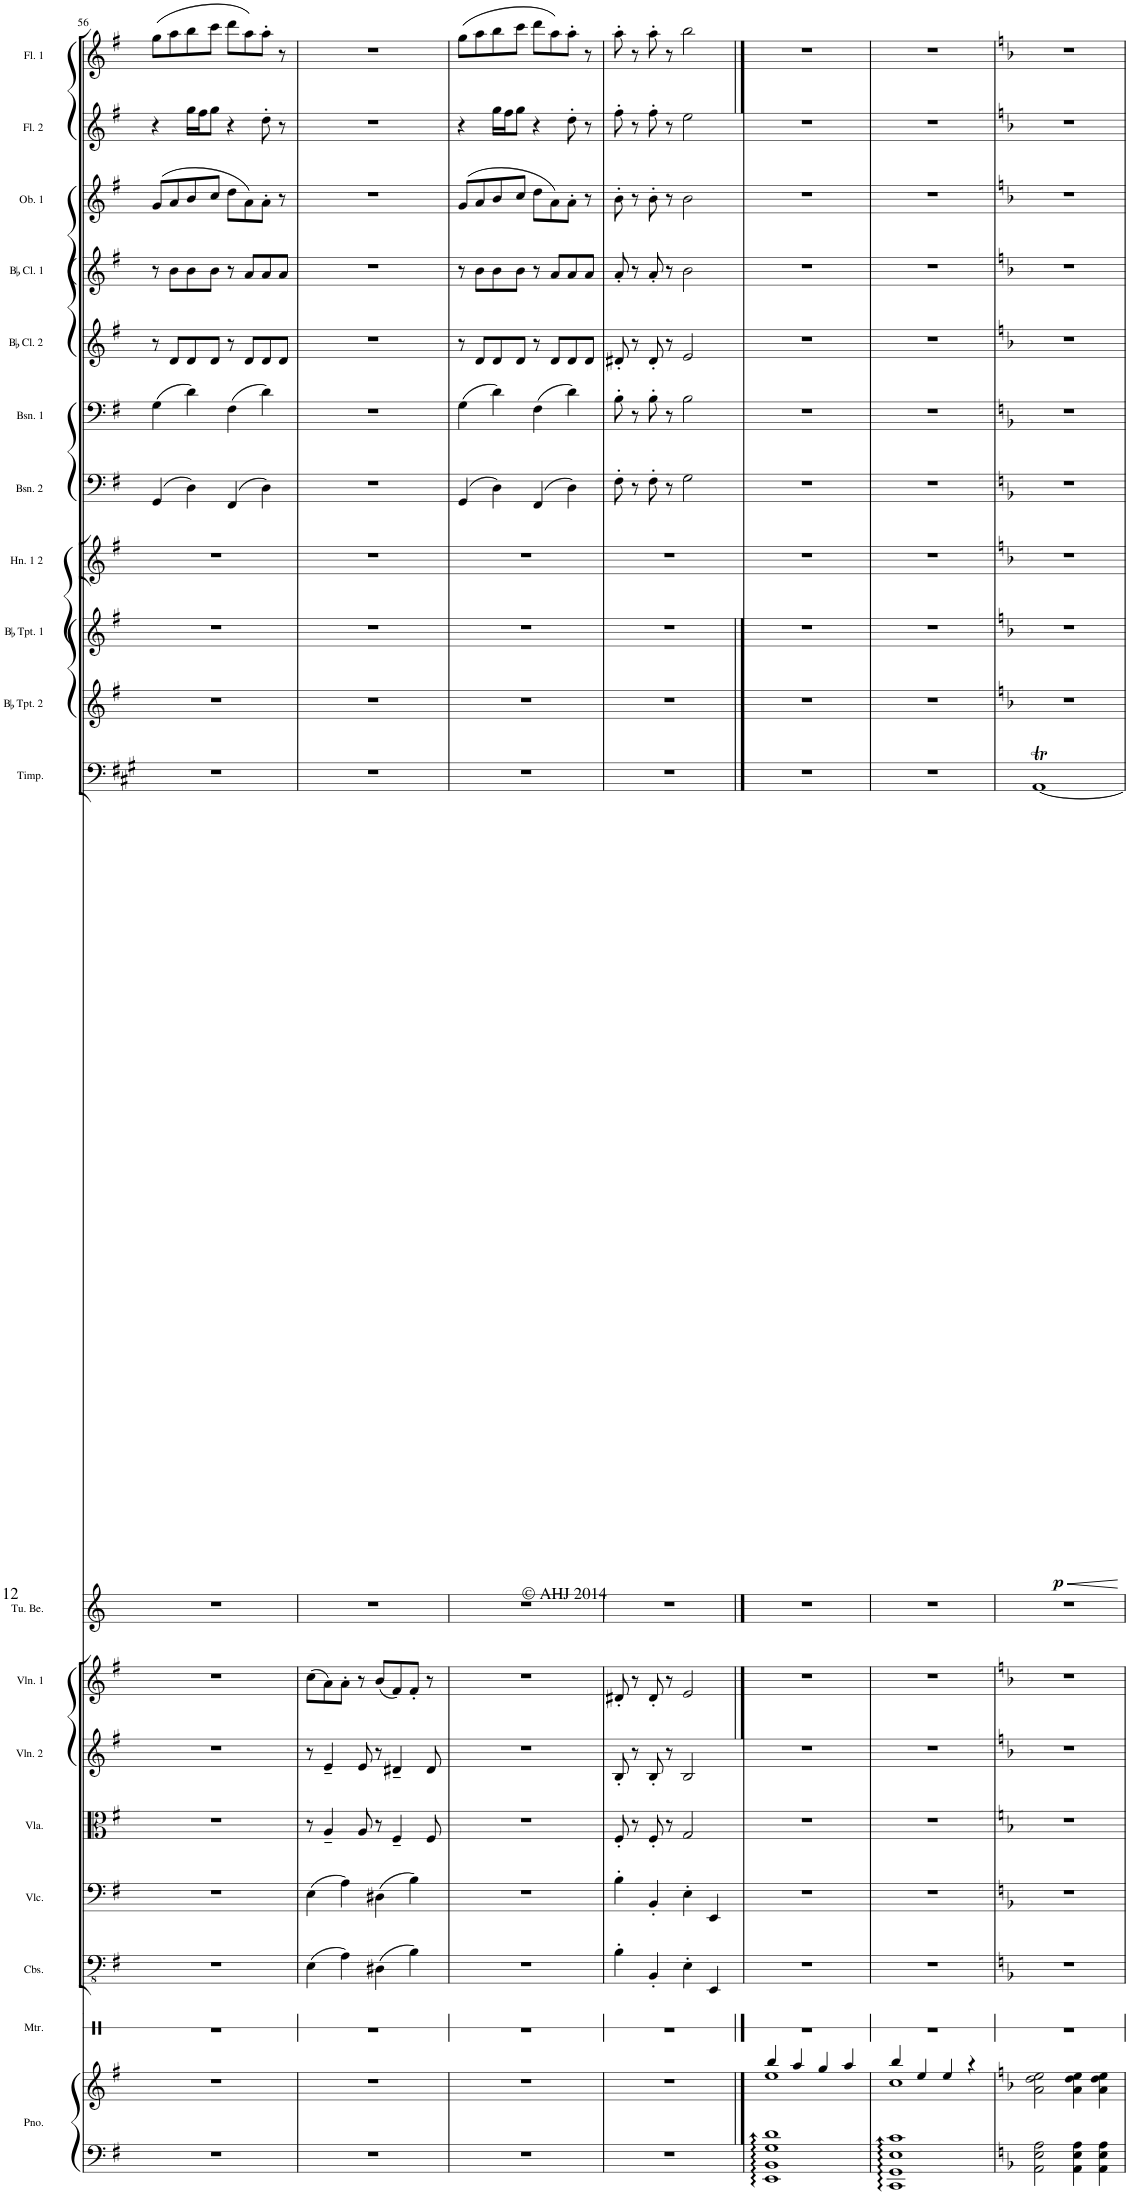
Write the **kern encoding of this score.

**kern	**kern	**kern	**kern	**kern	**kern	**kern	**kern	**kern	**kern	**dynam	**kern	**kern	**kern	**kern	**kern	**kern	**kern	**kern	**kern	**kern
*part19	*part19	*part18	*part17	*part16	*part15	*part14	*part13	*part12	*part11	*part11	*part10	*part9	*part8	*part7	*part6	*part5	*part4	*part3	*part2	*part1
*staff20	*staff19	*staff18	*staff17	*staff16	*staff15	*staff14	*staff13	*staff12	*staff11	*staff11	*staff10	*staff9	*staff8	*staff7	*staff6	*staff5	*staff4	*staff3	*staff2	*staff1
*I"Piano	*	*I"Metronome	*I"Contrabass	*I"Violoncello	*I"Viola	*I"Violin 2	*I"Violin 1	*I"Tubular Bells	*I"Timpani	*	*I"BaccidentalFlat Trumpet 2	*I"BaccidentalFlat Trumpet 1	*I"Horn 1 2	*I"Bassoon 2	*I"Bassoon 1	*I"BaccidentalFlat Clarinet 2	*I"BaccidentalFlat Clarinet 1	*I"Oboe 1	*I"Flute 2	*I"Flute 1
*I'Pno.	*	*I'Mtr.	*I'Cbs.	*I'Vlc.	*I'Vla.	*I'Vln. 2	*I'Vln. 1	*I'Tu. Be.	*I'Timp.	*	*I'BaccidentalFlat Tpt. 2	*I'BaccidentalFlat Tpt. 1	*I'Hn. 1 2	*I'Bsn. 2	*I'Bsn. 1	*I'BaccidentalFlat Cl. 2	*I'BaccidentalFlat Cl. 1	*I'Ob. 1	*I'Fl. 2	*I'Fl. 1
!!LO:PB:g=z
*clefF4	*clefG2	*clefX	*clefFv4	*clefF4	*clefC3	*clefG2	*clefG2	*clefG2	*clefF4	*	*clefG2	*clefG2	*clefG2	*clefF4	*clefF4	*clefG2	*clefG2	*clefG2	*clefG2	*clefG2
*	*	*	*	*	*	*	*	*	*	*	*ITrd1c2	*ITrd1c2	*ITrd4c7	*	*	*ITrd1c2	*ITrd1c2	*	*	*
*k[f#]	*k[f#]	*k[]	*k[f#]	*k[f#]	*k[f#]	*k[f#]	*k[f#]	*k[]	*k[f#c#g#]	*	*k[f#]	*k[f#]	*k[f#]	*k[f#]	*k[f#]	*k[f#]	*k[f#]	*k[f#]	*k[f#]	*k[f#]
*M4/4	*M4/4	*M4/4	*M4/4	*M4/4	*M4/4	*M4/4	*M4/4	*M4/4	*M4/4	*	*M4/4	*M4/4	*M4/4	*M4/4	*M4/4	*M4/4	*M4/4	*M4/4	*M4/4	*M4/4
=56	=56	=56	=56	=56	=56	=56	=56	=56	=56	=56	=56	=56	=56	=56	=56	=56	=56	=56	=56	=56
1r	1r	1r	1r	1r	1r	1r	1r	1r	1r	.	1r	1r	1r	(4GG/	(4G\	8r	8r	(8g/L	4r	(8gg\L
.	.	.	.	.	.	.	.	.	.	.	.	.	.	.	.	8d/L	8b\L	8a/	.	8aa\
.	.	.	.	.	.	.	.	.	.	.	.	.	.	4D\)	4d\)	8d/	8b\	8b/	16gg\LL	8bb\
.	.	.	.	.	.	.	.	.	.	.	.	.	.	.	.	.	.	.	16ff#\J	.
.	.	.	.	.	.	.	.	.	.	.	.	.	.	.	.	8d/J	8b\J	8cc/J	8gg\J	8ccc\J
.	.	.	.	.	.	.	.	.	.	.	.	.	.	(4FF#/	(4F#\	8r	8r	8dd\L	4r	8ddd\L
.	.	.	.	.	.	.	.	.	.	.	.	.	.	.	.	8d/L	8a/L	8a\)	.	8aa\)
.	.	.	.	.	.	.	.	.	.	.	.	.	.	4D\)	4d\)	8d/	8a/	8a'\J	8dd'\	8aa'\J
.	.	.	.	.	.	.	.	.	.	.	.	.	.	.	.	8d/J	8a/J	8r	8r	8r
=57	=57	=57	=57	=57	=57	=57	=57	=57	=57	=57	=57	=57	=57	=57	=57	=57	=57	=57	=57	=57
1r	1r	1r	(4EE\	(4E\	8r	8r	(8cc\L	1r	1r	.	1r	1r	1r	1r	1r	1r	1r	1r	1r	1r
.	.	.	.	.	4A~/	4e~/	8a\)	.	.	.	.	.	.	.	.	.	.	.	.	.
.	.	.	4AA\)	4A\)	.	.	8a'\J	.	.	.	.	.	.	.	.	.	.	.	.	.
.	.	.	.	.	8A/	8e/	8r	.	.	.	.	.	.	.	.	.	.	.	.	.
.	.	.	(4DD#X\	(4D#X\	8r	8r	(8b/L	.	.	.	.	.	.	.	.	.	.	.	.	.
.	.	.	.	.	4F#~/	4d#X~/	8f#/)	.	.	.	.	.	.	.	.	.	.	.	.	.
.	.	.	4BB\)	4B\)	.	.	8f#'/J	.	.	.	.	.	.	.	.	.	.	.	.	.
.	.	.	.	.	8F#/	8d#/	8r	.	.	.	.	.	.	.	.	.	.	.	.	.
=58	=58	=58	=58	=58	=58	=58	=58	=58	=58	=58	=58	=58	=58	=58	=58	=58	=58	=58	=58	=58
1r	1r	1r	1r	1r	1r	1r	1r	1r	1r	.	1r	1r	1r	(4GG/	(4G\	8r	8r	(8g/L	4r	(8gg\L
.	.	.	.	.	.	.	.	.	.	.	.	.	.	.	.	8d/L	8b\L	8a/	.	8aa\
.	.	.	.	.	.	.	.	.	.	.	.	.	.	4D\)	4d\)	8d/	8b\	8b/	16gg\LL	8bb\
.	.	.	.	.	.	.	.	.	.	.	.	.	.	.	.	.	.	.	16ff#\J	.
.	.	.	.	.	.	.	.	.	.	.	.	.	.	.	.	8d/J	8b\J	8cc/J	8gg\J	8ccc\J
.	.	.	.	.	.	.	.	.	.	.	.	.	.	(4FF#/	(4F#\	8r	8r	8dd\L	4r	8ddd\L
.	.	.	.	.	.	.	.	.	.	.	.	.	.	.	.	8d/L	8a/L	8a\)	.	8aa\)
.	.	.	.	.	.	.	.	.	.	.	.	.	.	4D\)	4d\)	8d/	8a/	8a'\J	8dd'\	8aa'\J
.	.	.	.	.	.	.	.	.	.	.	.	.	.	.	.	8d/J	8a/J	8r	8r	8r
=59	=59	=59	=59	=59	=59	=59	=59	=59	=59	=59	=59	=59	=59	=59	=59	=59	=59	=59	=59	=59
1r	1r	1r	4BB'\	4B'\	8F#'/	8B'/	8d#X'/	1r	1r	.	1r	1r	1r	8F#'\	8B'\	8d#X'/	8a'/	8b'\	8ff#'\	8aa'\
.	.	.	.	.	8r	8r	8r	.	.	.	.	.	.	8r	8r	8r	8r	8r	8r	8r
.	.	.	4BBB'/	4BB'/	8F#'/	8B'/	8d#'/	.	.	.	.	.	.	8F#'\	8B'\	8d#'/	8a'/	8b'\	8ff#'\	8aa'\
.	.	.	.	.	8r	8r	8r	.	.	.	.	.	.	8r	8r	8r	8r	8r	8r	8r
.	.	.	4EE'\	4E'\	2G/	2B/	2e/	.	.	.	.	.	.	2G\	2B\	2e/	2b\	2b\	2ee\	2bb\
.	.	.	4EEE/	4EE/	.	.	.	.	.	.	.	.	.	.	.	.	.	.	.	.
==60	==60	==60	==60	==60	==60	==60	==60	==60	==60	==60	==60	==60	==60	==60	==60	==60	==60	==60	==60	==60
*	*^	*	*	*	*	*	*	*	*	*	*	*	*	*	*	*	*	*	*	*
1EE 1BB 1G 1d	4bb/	1ee	1r	1r	1r	1r	1r	1r	1r	1r	.	1r	1r	1r	1r	1r	1r	1r	1r	1r	1r
.	4aa/	.	.	.	.	.	.	.	.	.	.	.	.	.	.	.	.	.	.	.	.
.	4gg/	.	.	.	.	.	.	.	.	.	.	.	.	.	.	.	.	.	.	.	.
.	4aa/	.	.	.	.	.	.	.	.	.	.	.	.	.	.	.	.	.	.	.	.
=61	=61	=61	=61	=61	=61	=61	=61	=61	=61	=61	=61	=61	=61	=61	=61	=61	=61	=61	=61	=61	=61
1CC 1GG 1E 1c	4bb/	1cc	1r	1r	1r	1r	1r	1r	1r	1r	.	1r	1r	1r	1r	1r	1r	1r	1r	1r	1r
.	4ee/	.	.	.	.	.	.	.	.	.	.	.	.	.	.	.	.	.	.	.	.
.	4ee/	.	.	.	.	.	.	.	.	.	.	.	.	.	.	.	.	.	.	.	.
.	4r	.	.	.	.	.	.	.	.	.	.	.	.	.	.	.	.	.	.	.	.
*	*v	*v	*	*	*	*	*	*	*	*	*	*	*	*	*	*	*	*	*	*	*
=62	=62	=62	=62	=62	=62	=62	=62	=62	=62	=62	=62	=62	=62	=62	=62	=62	=62	=62	=62	=62
*k[b-]	*k[b-]	*	*k[b-]	*k[b-]	*k[b-]	*k[b-]	*k[b-]	*	*	*	*k[b-]	*k[b-]	*k[b-]	*k[b-]	*k[b-]	*k[b-]	*k[b-]	*k[b-]	*k[b-]	*k[b-]
!	!	!	!	!	!	!	!	!	!	!LO:HP:b	!	!	!	!	!	!	!	!	!	!
!	!	!	!	!	!	!	!	!	!	!LO:DY:n=1:b	!	!	!	!	!	!	!	!	!	!
2AA\ 2E\ 2A\	2a\ 2dd\ 2ee\	1r	1r	1r	1r	1r	1r	1r	[1AAT	< p	1r	1r	1r	1r	1r	1r	1r	1r	1r	1r
4AA\ 4E\ 4A\	4a\ 4dd\ 4ee\	.	.	.	.	.	.	.	.	.	.	.	.	.	.	.	.	.	.	.
4AA\ 4E\ 4A\	4a\ 4dd\ 4ee\	.	.	.	.	.	.	.	.	.	.	.	.	.	.	.	.	.	.	.
.	.	.	.	.	.	.	.	.	.	[	.	.	.	.	.	.	.	.	.	.
=	=	=	=	=	=	=	=	=	=	=	=	=	=	=	=	=	=	=	=	=
*-	*-	*-	*-	*-	*-	*-	*-	*-	*-	*-	*-	*-	*-	*-	*-	*-	*-	*-	*-	*-
